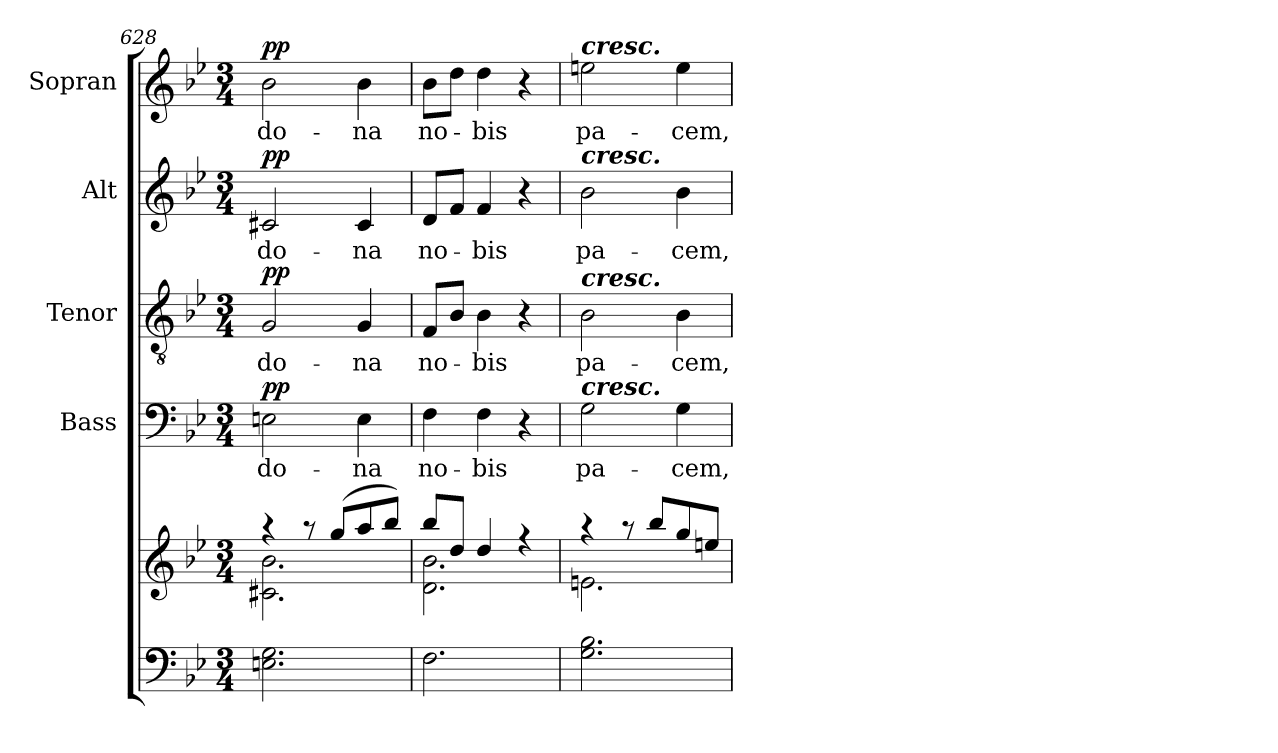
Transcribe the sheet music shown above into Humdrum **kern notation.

**kern	**kern	**kern	**text	**dynam	**kern	**text	**dynam	**kern	**text	**dynam	**kern	**text	**dynam
*part5	*part5	*part4	*part4	*part4	*part3	*part3	*part3	*part2	*part2	*part2	*part1	*part1	*part1
*staff6	*staff5	*staff4	*staff4	*staff4	*staff3	*staff3	*staff3	*staff2	*staff2	*staff2	*staff1	*staff1	*staff1
*	*	*I"Bass	*	*	*I"Tenor	*	*	*I"Alt	*	*	*I"Sopran	*	*
*	*	*I'B.	*	*	*I'T.	*	*	*I'A.	*	*	*I'S.	*	*
*clefF4	*clefG2	*clefF4	*	*	*clefGv2	*	*	*clefG2	*	*	*clefG2	*	*
*k[b-e-]	*k[b-e-]	*k[b-e-]	*	*	*k[b-e-]	*	*	*k[b-e-]	*	*	*k[b-e-]	*	*
*B-:	*B-:	*B-:	*	*	*B-:	*	*	*B-:	*	*	*B-:	*	*
*M3/4	*M3/4	*M3/4	*	*	*M3/4	*	*	*M3/4	*	*	*M3/4	*	*
=628	=628	=628	=628	=628	=628	=628	=628	=628	=628	=628	=628	=628	=628
*	*^	*	*	*	*	*	*	*	*	*	*	*	*
!	!	!	!	!LO:LY:b	!LO:DY:a	!	!LO:LY:b	!LO:DY:a	!	!LO:LY:b	!LO:DY:a	!	!LO:LY:b	!LO:DY:a
2.En\ 2.G\	4raa	2.c#X\ 2.b-\	2En\	do-	pp	2G/	do-	pp	2c#X/	do-	pp	2b-\	do-	pp
.	8raa	.	.	.	.	.	.	.	.	.	.	.	.	.
.	(>8gg/L	.	.	.	.	.	.	.	.	.	.	.	.	.
!	!	!	!	!LO:LY:b	!	!	!LO:LY:b	!	!	!LO:LY:b	!	!	!LO:LY:b	!
.	8aa/	.	4E\	-na	.	4G/	-na	.	4c#/	-na	.	4b-\	-na	.
.	8bb-/J)	.	.	.	.	.	.	.	.	.	.	.	.	.
=629	=629	=629	=629	=629	=629	=629	=629	=629	=629	=629	=629	=629	=629	=629
!	!	!	!	!LO:LY:b	!	!	!LO:LY:b	!	!	!LO:LY:b	!	!	!LO:LY:b	!
2.F\	8bb-/L	2.d\ 2.b-\	4F\	no-	.	8F/L	no-	.	8d/L	no-	.	8b-\L	no-	.
.	8dd/J	.	.	.	.	8B-/J	.	.	8f/J	.	.	8dd\J	.	.
!	!	!	!	!LO:LY:b	!	!	!LO:LY:b	!	!	!LO:LY:b	!	!	!LO:LY:b	!
.	4dd/	.	4F\	-bis	.	4B-\	-bis	.	4f/	-bis	.	4dd\	-bis	.
.	4rff	.	4r	.	.	4r	.	.	4r	.	.	4r	.	.
=630	=630	=630	=630	=630	=630	=630	=630	=630	=630	=630	=630	=630	=630	=630
!	!	!	!	!	!	!	!	!	!	!	!	!LO:TX:a:Bi:t=cresc.	!	!
!	!	!	!	!	!	!	!	!	!LO:TX:a:Bi:t=cresc.	!	!	!	!	!
!	!	!	!	!	!	!LO:TX:a:Bi:t=cresc.	!	!	!	!	!	!	!	!
!	!	!	!LO:TX:a:Bi:t=cresc.	!	!	!	!	!	!	!	!	!	!	!
!	!	!	!	!LO:LY:b	!	!	!LO:LY:b	!	!	!LO:LY:b	!	!	!LO:LY:b	!
2.G\ 2.B-\	4rgg	2.en\	2G\	pa-	.	2B-\	pa-	.	2b-\	pa-	.	2een\	pa-	.
.	8rgg	.	.	.	.	.	.	.	.	.	.	.	.	.
.	8bb-/L	.	.	.	.	.	.	.	.	.	.	.	.	.
!	!	!	!	!LO:LY:b	!	!	!LO:LY:b	!	!	!LO:LY:b	!	!	!LO:LY:b	!
.	8gg/	.	4G\	-cem,	.	4B-\	-cem,	.	4b-\	-cem,	.	4ee\	-cem,	.
.	8een/J	.	.	.	.	.	.	.	.	.	.	.	.	.
*	*v	*v	*	*	*	*	*	*	*	*	*	*	*	*
=	=	=	=	=	=	=	=	=	=	=	=	=	=
*-	*-	*-	*-	*-	*-	*-	*-	*-	*-	*-	*-	*-	*-
